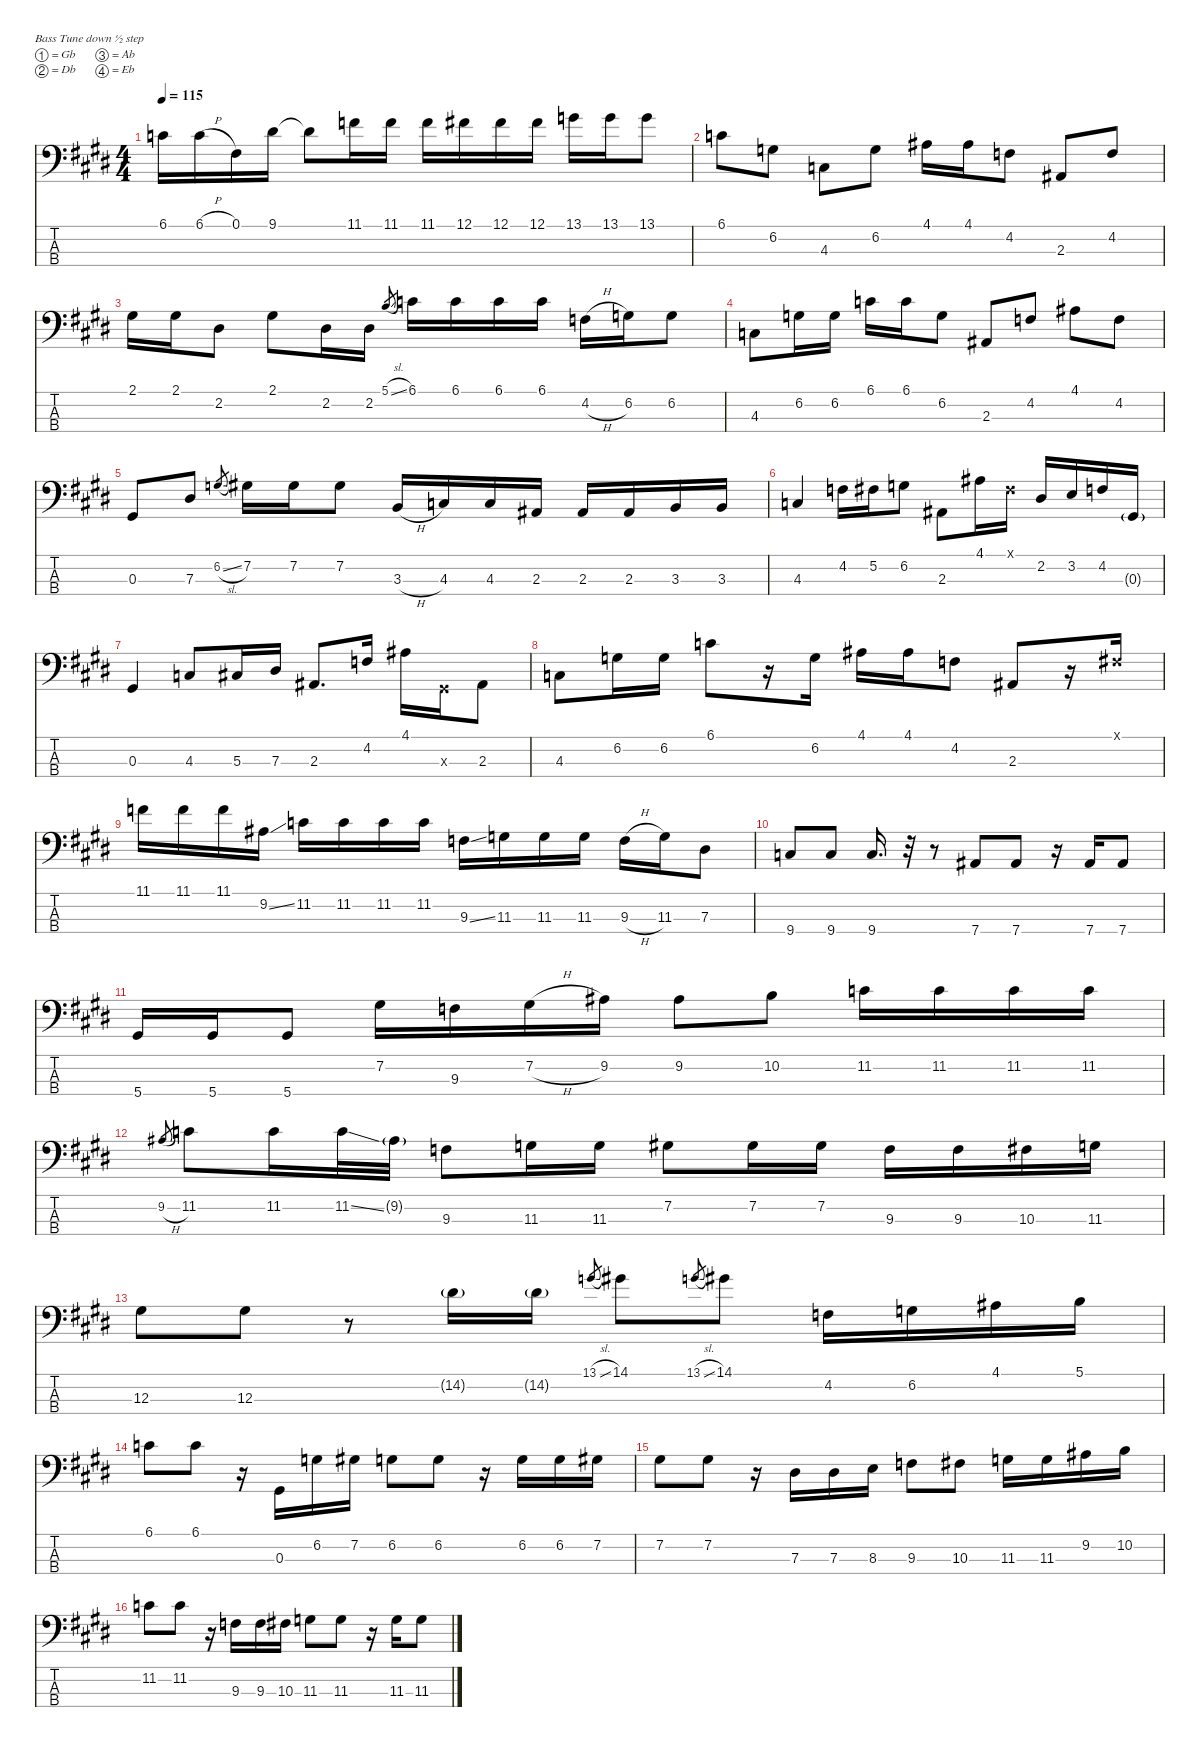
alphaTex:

\defaultSystemsLayout 4
\hideDynamics
\bracketExtendMode nobrackets
\singleTrackTrackNamePolicy hidden
\multiTrackTrackNamePolicy hidden
\otherSystemsTrackNameOrientation horizontal
\track ("Bass" "s.guit.") {defaultSystemsLayout 4 instrument acousticguitarsteel}
\staff {score tabs}
\tuning (Gb2 Db2 Ab1 Eb1)
\ts (4 4)
\tempo 115
\clef f4
\ks c#minor
6.1{acc forcenatural}.16{dy f beam Down} 6.1{h acc forcenatural}.16{beam Down} 0.1{acc #}.16{beam Down} 9.1{acc #}.16{beam Down} 9.1{t acc #}.8{beam Down} 11.1{acc forcenatural}.16{beam Down} 11.1{acc forcenatural}.16{beam Down} 11.1{acc forcenatural}.16{beam Down} 12.1{acc #}.16{beam Down} 12.1{acc #}.16{beam Down} 12.1{acc #}.16{beam Down} 13.1{acc forcenatural}.16{beam Down} 13.1{acc forcenatural}.16{beam Down} 13.1{acc forcenatural}.8{beam Down} |
6.1{acc forcenatural}.8{beam Down} 6.2{acc forcenatural}.8{beam Down} 4.3{acc forcenatural}.8{beam Down} 6.2{acc forcenatural}.8{beam Down} 4.1{acc #}.16{beam Down} 4.1{acc #}.16{beam Down} 4.2{acc forcenatural}.8{beam Down} 2.3{acc #}.8{beam Up} 4.2{acc forcenatural}.8{beam Up} |
2.1{acc #}.16{beam Down} 2.1{acc #}.16{beam Down} 2.2{acc #}.8{beam Down} 2.1{acc #}.8{beam Down} 2.2{acc #}.16{beam Down} 2.2{acc #}.16{beam Down} 5.1{sl acc forcenatural}.8{gr dy mp beam Up} 6.1{acc forcenatural}.16{dy f beam Down} 6.1{acc forcenatural}.16{beam Down} 6.1{acc forcenatural}.16{beam Down} 6.1{acc forcenatural}.16{beam Down} 4.2{h acc forcenatural}.16{beam Down} 6.2{acc forcenatural}.16{beam Down} 6.2{acc forcenatural}.8{beam Down} |
4.3{acc forcenatural}.8{beam Down} 6.2{acc forcenatural}.16{beam Down} 6.2{acc forcenatural}.16{beam Down} 6.1{acc forcenatural}.16{beam Down} 6.1{acc forcenatural}.16{beam Down} 6.2{acc forcenatural}.8{beam Down} 2.3{acc #}.8{beam Up} 4.2{acc forcenatural}.8{beam Up} 4.1{acc #}.8{beam Down} 4.2{acc forcenatural}.8{beam Down} |
0.3{acc #}.8{beam Up} 7.3{acc #}.8{beam Up} 6.2{sl acc forcenatural}.8{gr dy mp beam Up} 7.2{acc #}.16{dy f beam Down} 7.2{acc #}.16{beam Down} 7.2{acc #}.8{beam Down} 3.3{h acc forcenatural}.16{beam Up} 4.3{acc forcenatural}.16{beam Up} 4.3{acc forcenatural}.16{beam Up} 2.3{acc #}.16{beam Up} 2.3{acc #}.16{beam Up} 2.3{acc #}.16{beam Up} 3.3{acc forcenatural}.16{beam Up} 3.3{acc forcenatural}.16{beam Up} |
4.3{acc forcenatural}.4{beam Up} 4.2{acc forcenatural}.16{beam Down} 5.2{acc #}.16{beam Down} 6.2{acc forcenatural}.8{beam Down} 2.3{acc #}.8{beam Down} 4.1{acc #}.16{beam Down} 0.1{x acc #}.16{beam Down} 2.2{acc #}.16{beam Up} 3.2{acc forcenatural}.16{beam Up} 4.2{acc forcenatural}.16{beam Up} 0.3{g acc #}.16{dy mf beam Up} |
0.3{acc #}.4{dy f beam Up} 4.3{acc forcenatural}.8{beam Up} 5.3{acc #}.16{beam Up} 7.3{acc #}.16{beam Up} 2.3{acc #}.8{d beam Up} 4.2{acc forcenatural}.16{beam Up} 4.1{acc #}.16{beam Down} 0.3{x acc #}.16{beam Down} 2.3{acc #}.8{beam Down} |
4.3{acc forcenatural}.8{beam Down} 6.2{acc forcenatural}.16{beam Down} 6.2{acc forcenatural}.16{beam Down} 6.1{acc forcenatural}.8{beam Down} r.16{beam Down} 6.2{acc forcenatural}.16{beam Down} 4.1{acc #}.16{beam Down} 4.1{acc #}.16{beam Down} 4.2{acc forcenatural}.8{beam Down} 2.3{acc #}.8{beam Up} r.16{beam Up} 0.1{x acc #}.16{beam Up} |
11.1{acc forcenatural}.16{beam Down} 11.1{acc forcenatural}.16{beam Down} 11.1{acc forcenatural}.16{beam Down} 9.2{ss acc #}.16{beam Down} 11.2{acc forcenatural}.16{beam Down} 11.2{acc forcenatural}.16{beam Down} 11.2{acc forcenatural}.16{beam Down} 11.2{acc forcenatural}.16{beam Down} 9.3{ss acc forcenatural}.16{beam Down} 11.3{acc forcenatural}.16{beam Down} 11.3{acc forcenatural}.16{beam Down} 11.3{acc forcenatural}.16{beam Down} 9.3{h acc forcenatural}.16{beam Down} 11.3{acc forcenatural}.16{beam Down} 7.3{acc #}.8{beam Down} |
9.4{acc forcenatural}.8{beam Up} 9.4{acc forcenatural}.8{beam Up} 9.4{acc forcenatural}.16{d beam Up} r.32{beam Up} r.8{beam Up} 7.4{acc #}.8{beam Up} 7.4{acc #}.8{beam Up} r.16{beam Up} 7.4{acc #}.16{beam Up} 7.4{acc #}.8{beam Up} |
5.4{acc #}.16{beam Up} 5.4{acc #}.16{beam Up} 5.4{acc #}.8{beam Up} 7.2{acc #}.16{beam Down} 9.3{acc forcenatural}.16{beam Down} 7.2{h acc #}.16{beam Down} 9.2{acc #}.16{beam Down} 9.2{acc #}.8{beam Down} 10.2{acc forcenatural}.8{beam Down} 11.2{acc forcenatural}.16{beam Down} 11.2{acc forcenatural}.16{beam Down} 11.2{acc forcenatural}.16{beam Down} 11.2{acc forcenatural}.16{beam Down} |
9.2{h acc #}.8{gr dy mp beam Up} 11.2{acc forcenatural}.8{dy f beam Down} 11.2{acc forcenatural}.16{beam Down} 11.2{ss acc forcenatural}.32{beam Down} 9.2{g acc #}.32{dy mf beam Down} 9.3{acc forcenatural}.8{dy f beam Down} 11.3{acc forcenatural}.16{beam Down} 11.3{acc forcenatural}.16{beam Down} 7.2{acc #}.8{beam Down} 7.2{acc #}.16{beam Down} 7.2{acc #}.16{beam Down} 9.3{acc forcenatural}.16{beam Down} 9.3{acc forcenatural}.16{beam Down} 10.3{acc #}.16{beam Down} 11.3{acc forcenatural}.16{beam Down} |
12.3{acc #}.8{beam Down} 12.3{acc #}.8{beam Down} r.8{beam Down} 14.2{g acc #}.16{dy mf beam Down} 14.2{g acc #}.16{beam Down} 13.1{sl acc forcenatural}.8{gr dy mp beam Up} 14.1{acc #}.8{dy f beam Down} 13.1{sl acc forcenatural}.8{gr dy mp beam Up} 14.1{acc #}.8{dy f beam Down} 4.2{acc forcenatural}.16{beam Down} 6.2{acc forcenatural}.16{beam Down} 4.1{acc #}.16{beam Down} 5.1{acc forcenatural}.16{beam Down} |
6.1{acc forcenatural}.8{beam Down} 6.1{acc forcenatural}.8{beam Down} r.16{beam Down} 0.3{acc #}.16{beam Up} 6.2{acc forcenatural}.16{beam Up} 7.2{acc #}.16{beam Up} 6.2{acc forcenatural}.8{beam Down} 6.2{acc forcenatural}.8{beam Down} r.16{beam Down} 6.2{acc forcenatural}.16{beam Down} 6.2{acc forcenatural}.16{beam Down} 7.2{acc #}.16{beam Down} |
7.2{acc #}.8{beam Down} 7.2{acc #}.8{beam Down} r.16{beam Down} 7.3{acc #}.16{beam Down} 7.3{acc #}.16{beam Down} 8.3{acc forcenatural}.16{beam Down} 9.3{acc forcenatural}.8{beam Down} 10.3{acc #}.8{beam Down} 11.3{acc forcenatural}.16{beam Down} 11.3{acc forcenatural}.16{beam Down} 9.2{acc #}.16{beam Down} 10.2{acc forcenatural}.16{beam Down} |
11.2{acc forcenatural}.8{beam Down} 11.2{acc forcenatural}.8{beam Down} r.16{beam Down} 9.3{acc forcenatural}.16{beam Down} 9.3{acc forcenatural}.16{beam Down} 10.3{acc #}.16{beam Down} 11.3{acc forcenatural}.8{beam Down} 11.3{acc forcenatural}.8{beam Down} r.16{beam Down} 11.3{acc forcenatural}.16{beam Down} 11.3{acc forcenatural}.8{beam Down}
